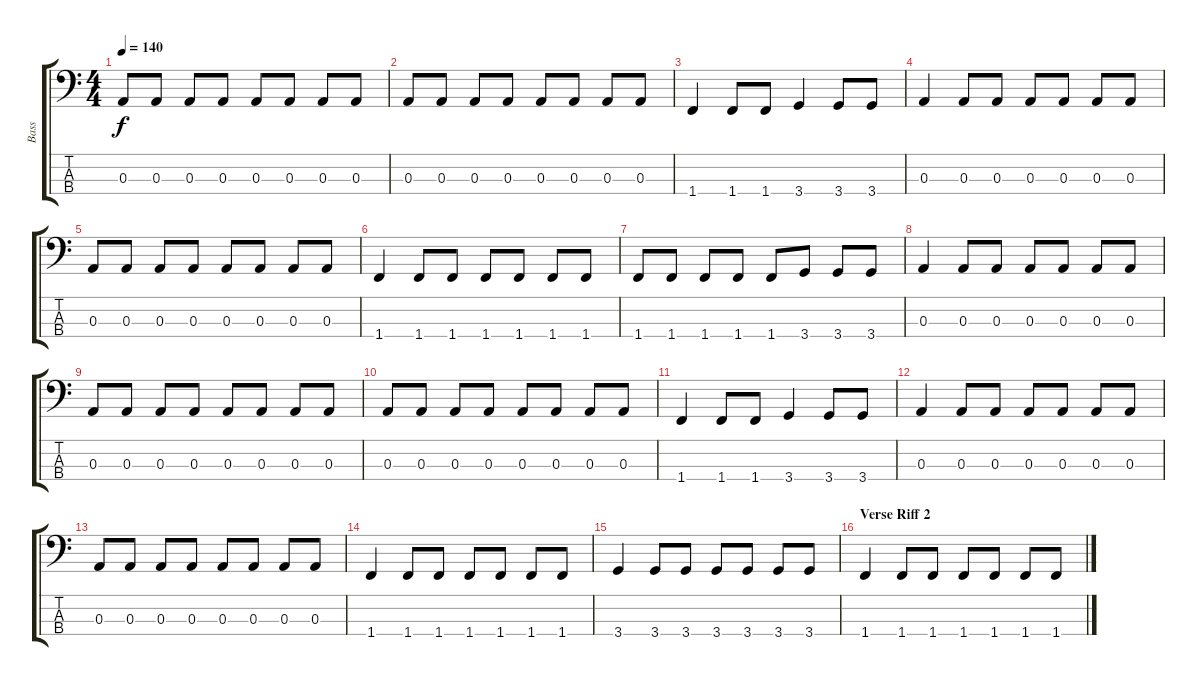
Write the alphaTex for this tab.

\track ("Bass" "Bass") {instrument electricbassfinger}
\staff {score tabs}
\tuning (G2 D2 A1 E1) {hide}
\ts (4 4)
\tempo 140
\clef f4
\ks c
0.3.8{dy f} 0.3.8 0.3.8 0.3.8 0.3.8 0.3.8 0.3.8 0.3.8 |
0.3.8 0.3.8 0.3.8 0.3.8 0.3.8 0.3.8 0.3.8 0.3.8 |
1.4.4 1.4.8 1.4.8 3.4.4 3.4.8 3.4.8 |
0.3.4 0.3.8 0.3.8 0.3.8 0.3.8 0.3.8 0.3.8 |
0.3.8 0.3.8 0.3.8 0.3.8 0.3.8 0.3.8 0.3.8 0.3.8 |
1.4.4 1.4.8 1.4.8 1.4.8 1.4.8 1.4.8 1.4.8 |
1.4.8 1.4.8 1.4.8 1.4.8 1.4.8 3.4.8 3.4.8 3.4.8 |
0.3.4 0.3.8 0.3.8 0.3.8 0.3.8 0.3.8 0.3.8 |
0.3.8 0.3.8 0.3.8 0.3.8 0.3.8 0.3.8 0.3.8 0.3.8 |
0.3.8 0.3.8 0.3.8 0.3.8 0.3.8 0.3.8 0.3.8 0.3.8 |
1.4.4 1.4.8 1.4.8 3.4.4 3.4.8 3.4.8 |
0.3.4 0.3.8 0.3.8 0.3.8 0.3.8 0.3.8 0.3.8 |
0.3.8 0.3.8 0.3.8 0.3.8 0.3.8 0.3.8 0.3.8 0.3.8 |
1.4.4 1.4.8 1.4.8 1.4.8 1.4.8 1.4.8 1.4.8 |
3.4.4 3.4.8 3.4.8 3.4.8 3.4.8 3.4.8 3.4.8 |
\section ("" "Verse Riff 2")
1.4.4 1.4.8 1.4.8 1.4.8 1.4.8 1.4.8 1.4.8
